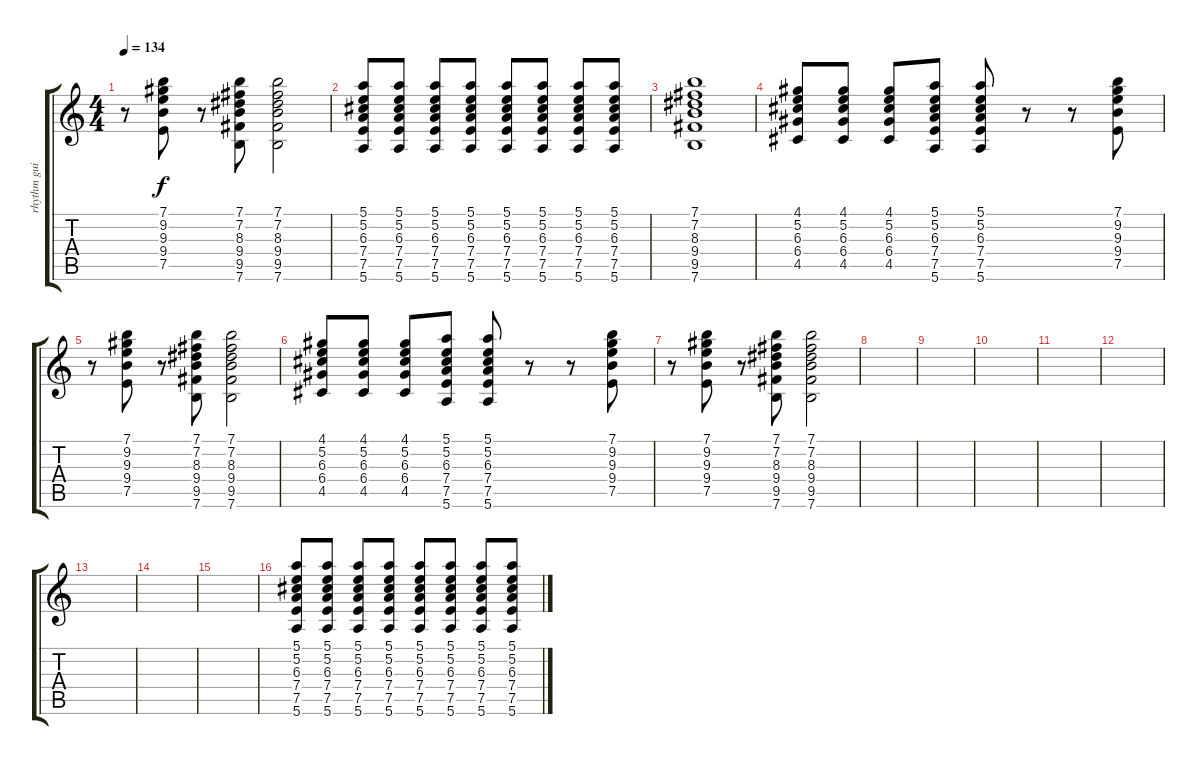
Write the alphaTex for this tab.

\track ("rhythm guitar" "rhythm gui") {instrument distortionguitar}
\staff {score tabs}
\tuning (E4 B3 G3 D3 A2 E2) {hide}
\ts (4 4)
\tempo 134
\clef g2
\ks c
r.8{dy f} (7.1 9.2 9.3 9.4 7.5).8 r.8 (7.1 7.2 8.3 9.4 9.5 7.6).8 (7.1 7.2 8.3 9.4 9.5 7.6).2 |
(5.1 5.2 6.3 7.4 7.5 5.6).8 (5.1 5.2 6.3 7.4 7.5 5.6).8 (5.1 5.2 6.3 7.4 7.5 5.6).8 (5.1 5.2 6.3 7.4 7.5 5.6).8 (5.1 5.2 6.3 7.4 7.5 5.6).8 (5.1 5.2 6.3 7.4 7.5 5.6).8 (5.1 5.2 6.3 7.4 7.5 5.6).8 (5.1 5.2 6.3 7.4 7.5 5.6).8 |
(7.1 7.2 8.3 9.4 9.5 7.6).1 |
(4.1 5.2 6.3 6.4 4.5).8 (4.1 5.2 6.3 6.4 4.5).8 (4.1 5.2 6.3 6.4 4.5).8 (5.1 5.2 6.3 7.4 7.5 5.6).8 (5.1 5.2 6.3 7.4 7.5 5.6).8 r.8 r.8 (7.1 9.2 9.3 9.4 7.5).8 |
r.8 (7.1 9.2 9.3 9.4 7.5).8 r.8 (7.1 7.2 8.3 9.4 9.5 7.6).8 (7.1 7.2 8.3 9.4 9.5 7.6).2 |
(4.1 5.2 6.3 6.4 4.5).8 (4.1 5.2 6.3 6.4 4.5).8 (4.1 5.2 6.3 6.4 4.5).8 (5.1 5.2 6.3 7.4 7.5 5.6).8 (5.1 5.2 6.3 7.4 7.5 5.6).8 r.8 r.8 (7.1 9.2 9.3 9.4 7.5).8 |
r.8 (7.1 9.2 9.3 9.4 7.5).8 r.8 (7.1 7.2 8.3 9.4 9.5 7.6).8 (7.1 7.2 8.3 9.4 9.5 7.6).2 |
|
|
|
|
|
|
|
|
(5.1 5.2 6.3 7.4 7.5 5.6).8 (5.1 5.2 6.3 7.4 7.5 5.6).8 (5.1 5.2 6.3 7.4 7.5 5.6).8 (5.1 5.2 6.3 7.4 7.5 5.6).8 (5.1 5.2 6.3 7.4 7.5 5.6).8 (5.1 5.2 6.3 7.4 7.5 5.6).8 (5.1 5.2 6.3 7.4 7.5 5.6).8 (5.1 5.2 6.3 7.4 7.5 5.6).8
